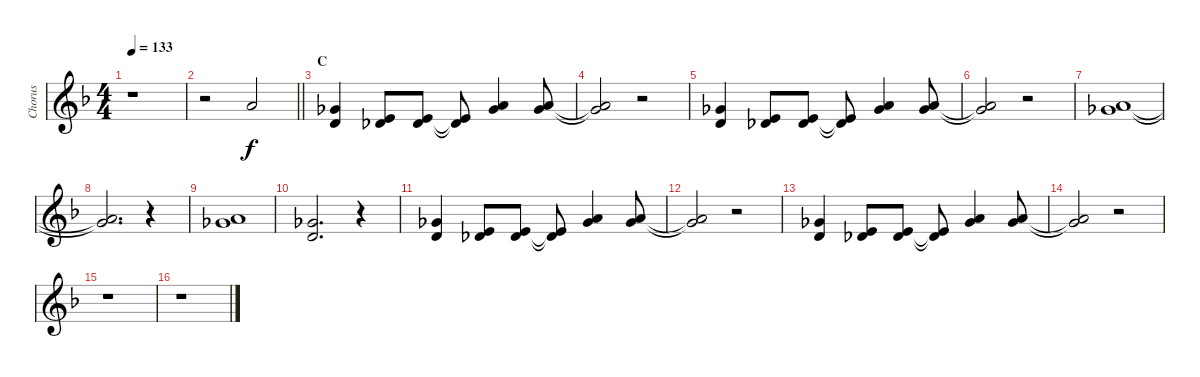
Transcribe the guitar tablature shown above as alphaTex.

\track ("Chorus" "Chorus") {instrument pad1newage}
\staff {score}
\tuning (Db4 Ab3 E3 B2 Gb2 Db2) {hide}
\ts (4 4)
\tempo 133
\clef g2
\ks f
r.1{dy f} |
\barLineRight lightlight
r.2 8.1.2 |
\section ("" "C")
(5.1 6.2).4 (3.1 5.2).8 (3.1 5.2).8 (3.1{t} 5.2{t}).8 (8.1 10.2).4 (8.1 10.2).8 |
(8.1{t} 10.2{t}).2 r.2 |
(5.1 6.2).4 (3.1 5.2).8 (3.1 5.2).8 (3.1{t} 5.2{t}).8 (8.1 10.2).4 (8.1 10.2).8 |
(8.1{t} 10.2{t}).2 r.2 |
(8.1 10.2).1 |
(8.1{t} 10.2{t}).2{d} r.4 |
(8.1 10.2).1 |
(5.1 6.2).2{d} r.4 |
(5.1 6.2).4 (3.1 5.2).8 (3.1 5.2).8 (3.1{t} 5.2{t}).8 (8.1 10.2).4 (8.1 10.2).8 |
(8.1{t} 10.2{t}).2 r.2 |
(5.1 6.2).4 (3.1 5.2).8 (3.1 5.2).8 (3.1{t} 5.2{t}).8 (8.1 10.2).4 (8.1 10.2).8 |
(8.1{t} 10.2{t}).2 r.2 |
r.1 |
r.1
